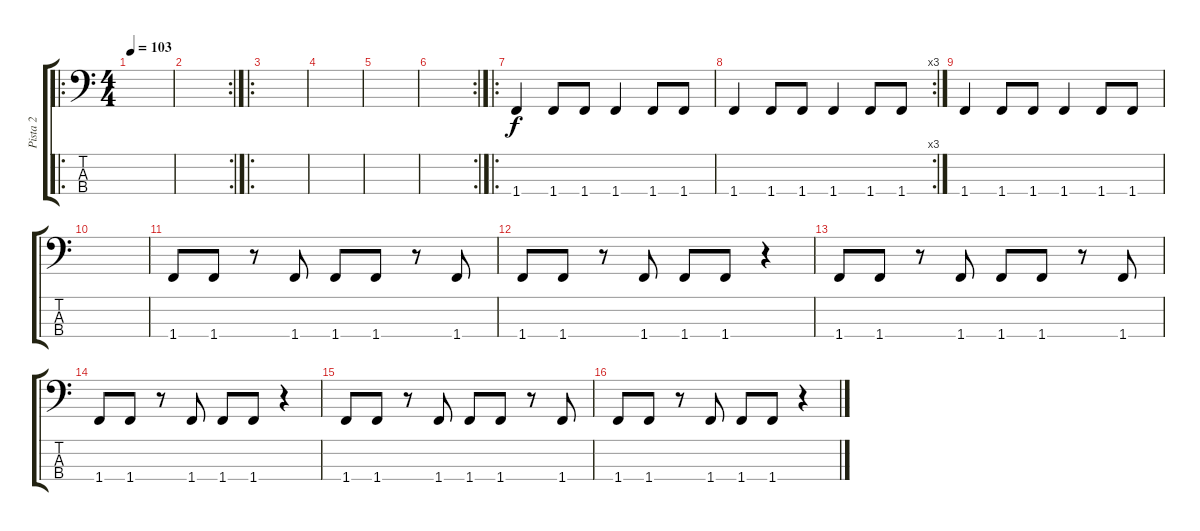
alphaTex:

\track ("Pista 2" "Pista 2") {instrument electricbassfinger}
\staff {score tabs}
\tuning (G2 D2 A1 E1) {hide}
\ro
\ts (4 4)
\tempo 103
\clef f4
\ks c
|
\rc 2
|
\ro
|
|
|
\rc 2
|
\ro
1.4.4 1.4.8 1.4.8 1.4.4 1.4.8 1.4.8 |
\rc 3
1.4.4 1.4.8 1.4.8 1.4.4 1.4.8 1.4.8 |
1.4.4 1.4.8 1.4.8 1.4.4 1.4.8 1.4.8 |
|
1.4.8 1.4.8 r.8 1.4.8 1.4.8 1.4.8 r.8 1.4.8 |
1.4.8 1.4.8 r.8 1.4.8 1.4.8 1.4.8 r.4 |
1.4.8 1.4.8 r.8 1.4.8 1.4.8 1.4.8 r.8 1.4.8 |
1.4.8 1.4.8 r.8 1.4.8 1.4.8 1.4.8 r.4 |
1.4.8 1.4.8 r.8 1.4.8 1.4.8 1.4.8 r.8 1.4.8 |
1.4.8 1.4.8 r.8 1.4.8 1.4.8 1.4.8 r.4
